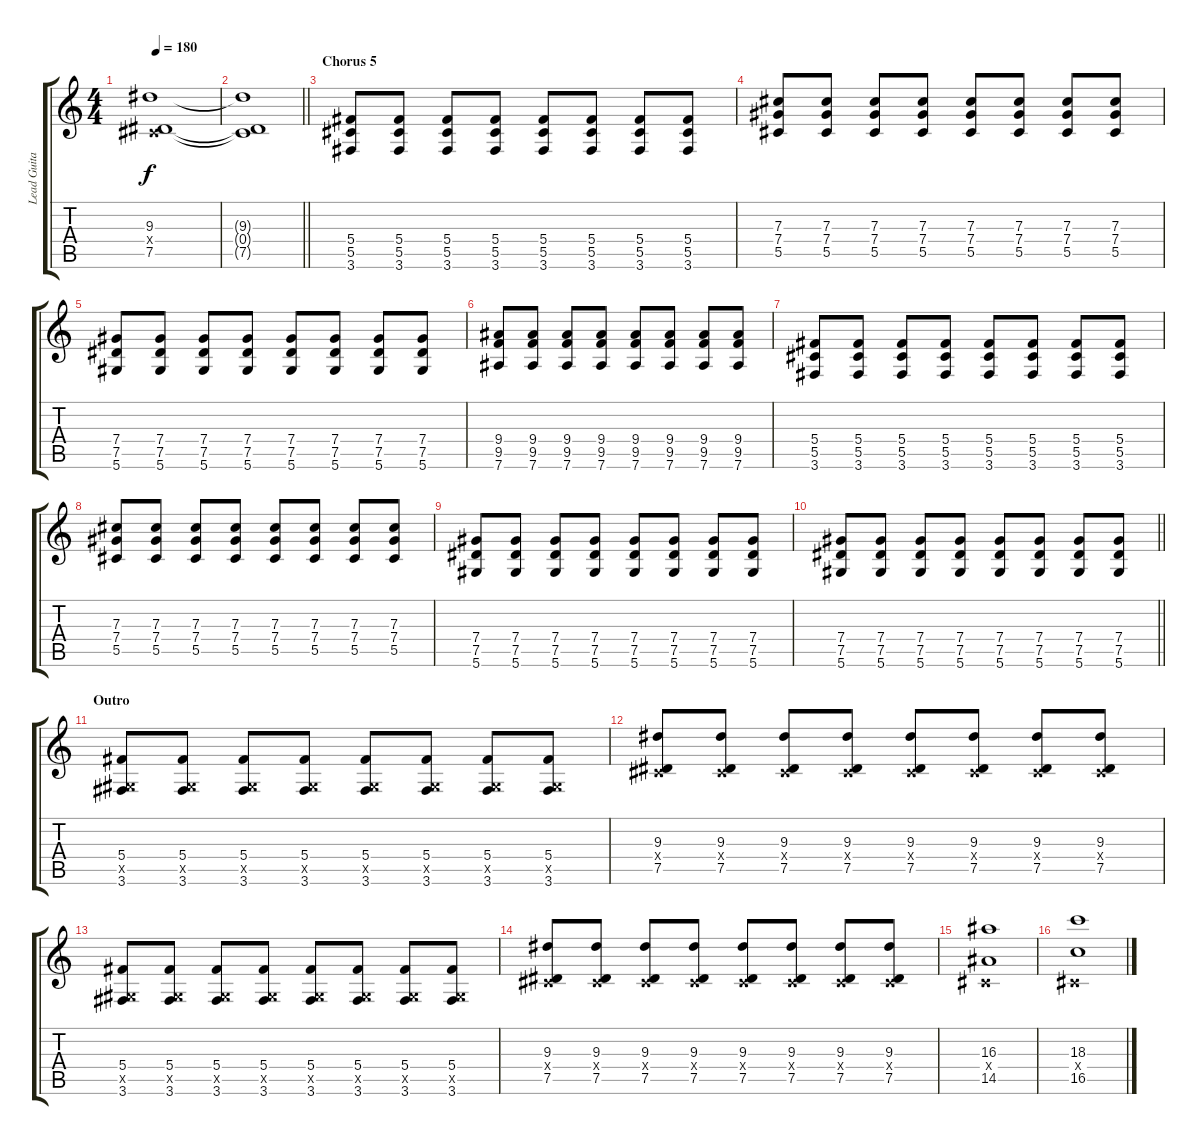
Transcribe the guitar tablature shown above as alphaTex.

\track ("Lead Guitar" "Lead Guita") {instrument distortionguitar}
\staff {score tabs}
\tuning (Eb4 Bb3 Gb3 Db3 Ab2 Eb2) {hide}
\ts (4 4)
\tempo 180
\clef g2
\ks c
(9.3 0.4{x} 7.5).1{dy f} |
\barLineRight lightlight
(9.3{t} 0.4{t} 7.5{t}).1 |
\section ("" "Chorus 5")
(5.4 5.5 3.6).8 (5.4 5.5 3.6).8 (5.4 5.5 3.6).8 (5.4 5.5 3.6).8 (5.4 5.5 3.6).8 (5.4 5.5 3.6).8 (5.4 5.5 3.6).8 (5.4 5.5 3.6).8 |
(7.3 7.4 5.5).8 (7.3 7.4 5.5).8 (7.3 7.4 5.5).8 (7.3 7.4 5.5).8 (7.3 7.4 5.5).8 (7.3 7.4 5.5).8 (7.3 7.4 5.5).8 (7.3 7.4 5.5).8 |
(7.4 7.5 5.6).8 (7.4 7.5 5.6).8 (7.4 7.5 5.6).8 (7.4 7.5 5.6).8 (7.4 7.5 5.6).8 (7.4 7.5 5.6).8 (7.4 7.5 5.6).8 (7.4 7.5 5.6).8 |
(9.4 9.5 7.6).8 (9.4 9.5 7.6).8 (9.4 9.5 7.6).8 (9.4 9.5 7.6).8 (9.4 9.5 7.6).8 (9.4 9.5 7.6).8 (9.4 9.5 7.6).8 (9.4 9.5 7.6).8 |
(5.4 5.5 3.6).8 (5.4 5.5 3.6).8 (5.4 5.5 3.6).8 (5.4 5.5 3.6).8 (5.4 5.5 3.6).8 (5.4 5.5 3.6).8 (5.4 5.5 3.6).8 (5.4 5.5 3.6).8 |
(7.3 7.4 5.5).8 (7.3 7.4 5.5).8 (7.3 7.4 5.5).8 (7.3 7.4 5.5).8 (7.3 7.4 5.5).8 (7.3 7.4 5.5).8 (7.3 7.4 5.5).8 (7.3 7.4 5.5).8 |
(7.4 7.5 5.6).8 (7.4 7.5 5.6).8 (7.4 7.5 5.6).8 (7.4 7.5 5.6).8 (7.4 7.5 5.6).8 (7.4 7.5 5.6).8 (7.4 7.5 5.6).8 (7.4 7.5 5.6).8 |
\barLineRight lightlight
(7.4 7.5 5.6).8 (7.4 7.5 5.6).8 (7.4 7.5 5.6).8 (7.4 7.5 5.6).8 (7.4 7.5 5.6).8 (7.4 7.5 5.6).8 (7.4 7.5 5.6).8 (7.4 7.5 5.6).8 |
\section ("" "Outro")
(5.4 0.5{x} 3.6).8 (5.4 0.5{x} 3.6).8 (5.4 0.5{x} 3.6).8 (5.4 0.5{x} 3.6).8 (5.4 0.5{x} 3.6).8 (5.4 0.5{x} 3.6).8 (5.4 0.5{x} 3.6).8 (5.4 0.5{x} 3.6).8 |
(9.3 0.4{x} 7.5).8 (9.3 0.4{x} 7.5).8 (9.3 0.4{x} 7.5).8 (9.3 0.4{x} 7.5).8 (9.3 0.4{x} 7.5).8 (9.3 0.4{x} 7.5).8 (9.3 0.4{x} 7.5).8 (9.3 0.4{x} 7.5).8 |
(5.4 0.5{x} 3.6).8 (5.4 0.5{x} 3.6).8 (5.4 0.5{x} 3.6).8 (5.4 0.5{x} 3.6).8 (5.4 0.5{x} 3.6).8 (5.4 0.5{x} 3.6).8 (5.4 0.5{x} 3.6).8 (5.4 0.5{x} 3.6).8 |
(9.3 0.4{x} 7.5).8 (9.3 0.4{x} 7.5).8 (9.3 0.4{x} 7.5).8 (9.3 0.4{x} 7.5).8 (9.3 0.4{x} 7.5).8 (9.3 0.4{x} 7.5).8 (9.3 0.4{x} 7.5).8 (9.3 0.4{x} 7.5).8 |
(16.3 0.4{x} 14.5).1 |
(18.3 0.4{x} 16.5).1
